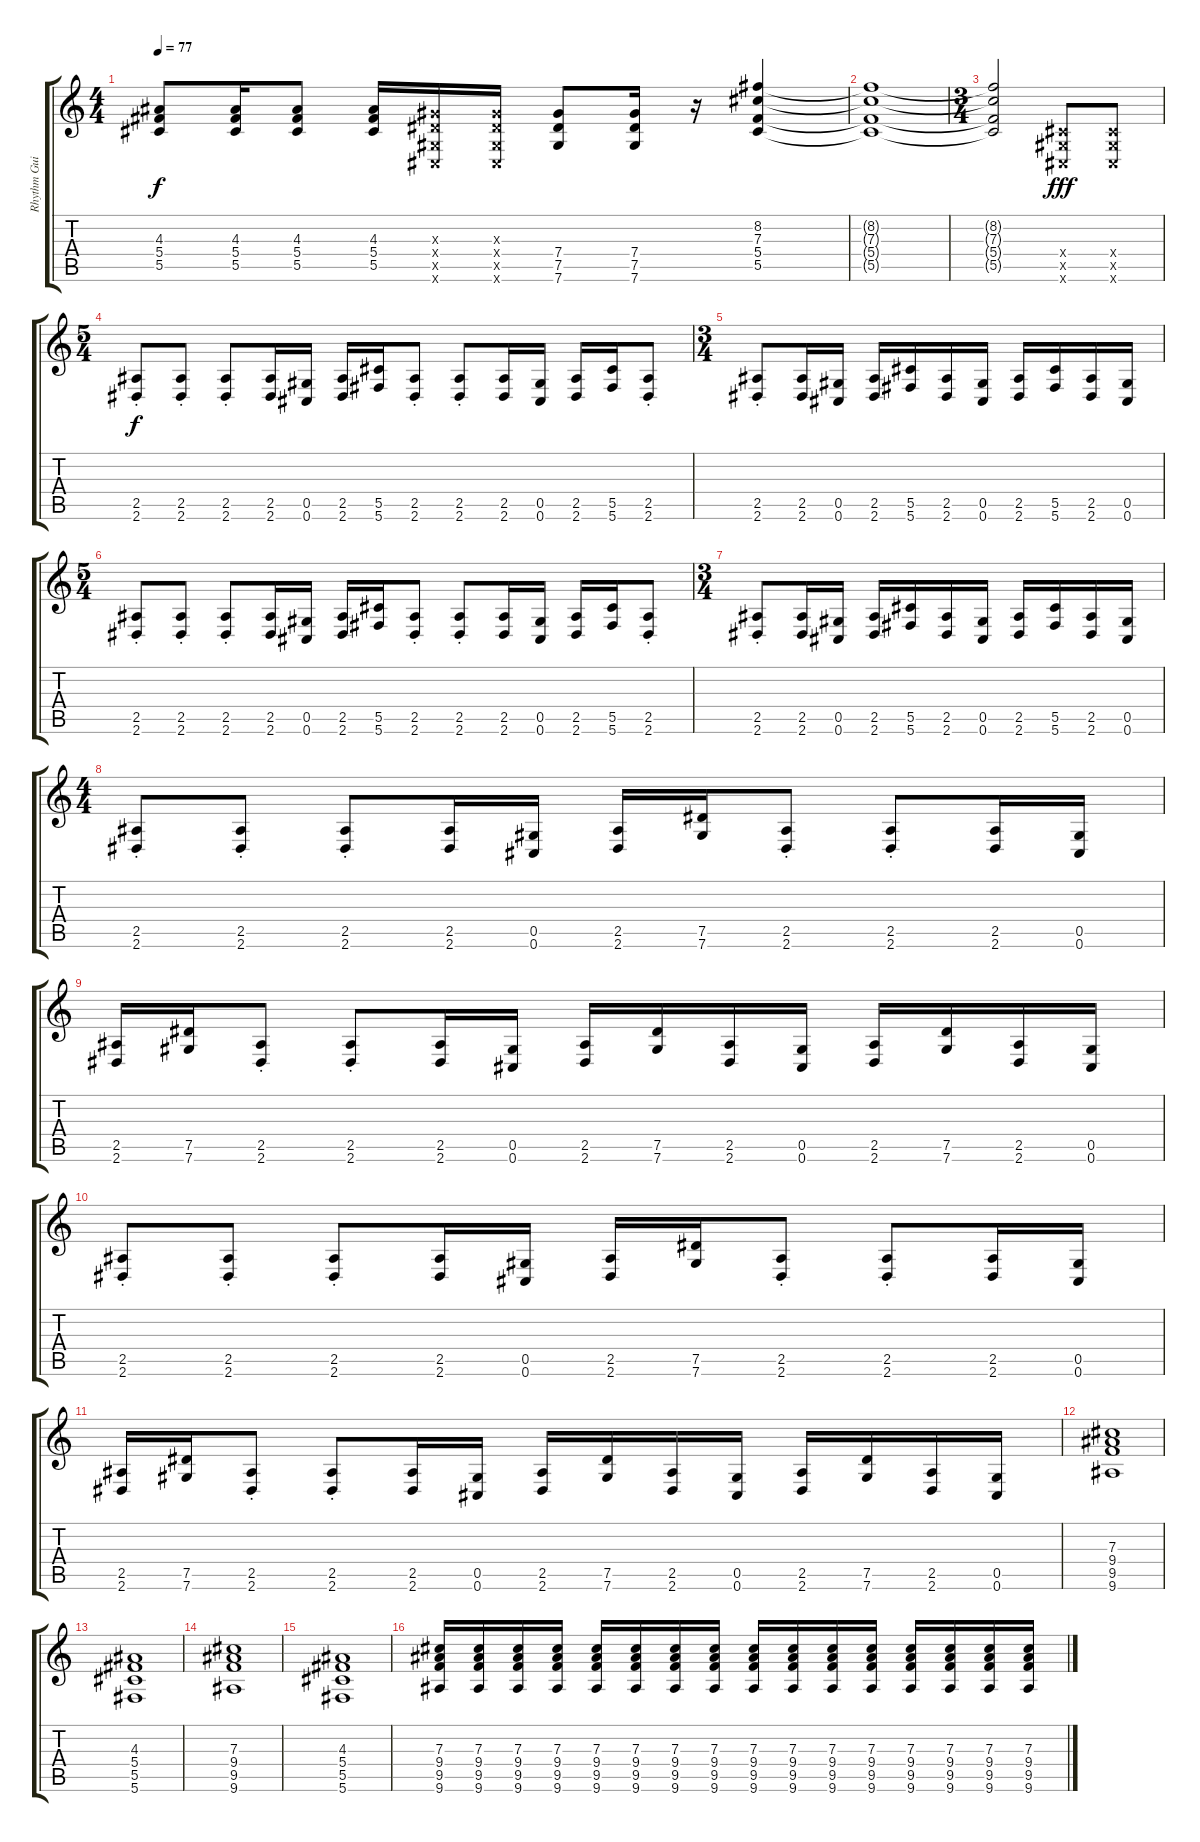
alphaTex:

\track ("Rhythm Guitar" "Rhythm Gui") {instrument overdrivenguitar}
\staff {score tabs}
\tuning (Eb4 Bb3 Gb3 Db3 Ab2 Db2) {hide}
\ts (4 4)
\tempo 77
\clef g2
\ks c
(4.3 5.4 5.5).8{dy f instrument overdrivenguitar} (4.3 5.4 5.5).16 (4.3 5.4 5.5).8 (4.3 5.4 5.5).16 (2.3{x} 2.4{x} 0.5{x} 0.6{x}).16 (2.3{x} 2.4{x} 0.5{x} 0.6{x}).16 (7.4 7.5 7.6).8 (7.4 7.5 7.6).16 r.16 (8.2 7.3 5.4 5.5).4 |
(8.2{t} 7.3{t} 5.4{t} 5.5{t}).1 |
\ts (3 4)
(8.2{t} 7.3{t} 5.4{t} 5.5{t}).2 (0.4{x} 0.5{x} 0.6{x}).8{dy fff} (0.4{x} 0.5{x} 0.6{x}).8 |
\ts (5 4)
(2.5{st} 2.6{st}).8{dy f} (2.5{st} 2.6{st}).8 (2.5{st} 2.6{st}).8 (2.5 2.6).16 (0.5 0.6).16 (2.5 2.6).16 (5.5 5.6).16 (2.5{st} 2.6{st}).8 (2.5{st} 2.6{st}).8 (2.5 2.6).16 (0.5 0.6).16 (2.5 2.6).16 (5.5 5.6).16 (2.5{st} 2.6{st}).8 |
\ts (3 4)
(2.5{st} 2.6{st}).8 (2.5 2.6).16 (0.5 0.6).16 (2.5 2.6).16 (5.5 5.6).16 (2.5 2.6).16 (0.5 0.6).16 (2.5 2.6).16 (5.5 5.6).16 (2.5 2.6).16 (0.5 0.6).16 |
\ts (5 4)
(2.5{st} 2.6{st}).8 (2.5{st} 2.6{st}).8 (2.5{st} 2.6{st}).8 (2.5 2.6).16 (0.5 0.6).16 (2.5 2.6).16 (5.5 5.6).16 (2.5{st} 2.6{st}).8 (2.5{st} 2.6{st}).8 (2.5 2.6).16 (0.5 0.6).16 (2.5 2.6).16 (5.5 5.6).16 (2.5{st} 2.6{st}).8 |
\ts (3 4)
(2.5{st} 2.6{st}).8 (2.5 2.6).16 (0.5 0.6).16 (2.5 2.6).16 (5.5 5.6).16 (2.5 2.6).16 (0.5 0.6).16 (2.5 2.6).16 (5.5 5.6).16 (2.5 2.6).16 (0.5 0.6).16 |
\ts (4 4)
(2.5{st} 2.6{st}).8 (2.5{st} 2.6{st}).8 (2.5{st} 2.6{st}).8 (2.5 2.6).16 (0.5 0.6).16 (2.5 2.6).16 (7.5 7.6).16 (2.5{st} 2.6{st}).8 (2.5{st} 2.6{st}).8 (2.5 2.6).16 (0.5 0.6).16 |
(2.5 2.6).16 (7.5 7.6).16 (2.5{st} 2.6{st}).8 (2.5{st} 2.6{st}).8 (2.5 2.6).16 (0.5 0.6).16 (2.5 2.6).16 (7.5 7.6).16 (2.5 2.6).16 (0.5 0.6).16 (2.5 2.6).16 (7.5 7.6).16 (2.5 2.6).16 (0.5 0.6).16 |
(2.5{st} 2.6{st}).8 (2.5{st} 2.6{st}).8 (2.5{st} 2.6{st}).8 (2.5 2.6).16 (0.5 0.6).16 (2.5 2.6).16 (7.5 7.6).16 (2.5{st} 2.6{st}).8 (2.5{st} 2.6{st}).8 (2.5 2.6).16 (0.5 0.6).16 |
(2.5 2.6).16 (7.5 7.6).16 (2.5{st} 2.6{st}).8 (2.5{st} 2.6{st}).8 (2.5 2.6).16 (0.5 0.6).16 (2.5 2.6).16 (7.5 7.6).16 (2.5 2.6).16 (0.5 0.6).16 (2.5 2.6).16 (7.5 7.6).16 (2.5 2.6).16 (0.5 0.6).16 |
(7.3 9.4 9.5 9.6).1 |
(4.3 5.4 5.5 5.6).1 |
(7.3 9.4 9.5 9.6).1 |
(4.3 5.4 5.5 5.6).1 |
(7.3 9.4 9.5 9.6).16 (7.3 9.4 9.5 9.6).16 (7.3 9.4 9.5 9.6).16 (7.3 9.4 9.5 9.6).16 (7.3 9.4 9.5 9.6).16 (7.3 9.4 9.5 9.6).16 (7.3 9.4 9.5 9.6).16 (7.3 9.4 9.5 9.6).16 (7.3 9.4 9.5 9.6).16 (7.3 9.4 9.5 9.6).16 (7.3 9.4 9.5 9.6).16 (7.3 9.4 9.5 9.6).16 (7.3 9.4 9.5 9.6).16 (7.3 9.4 9.5 9.6).16 (7.3 9.4 9.5 9.6).16 (7.3 9.4 9.5 9.6).16
